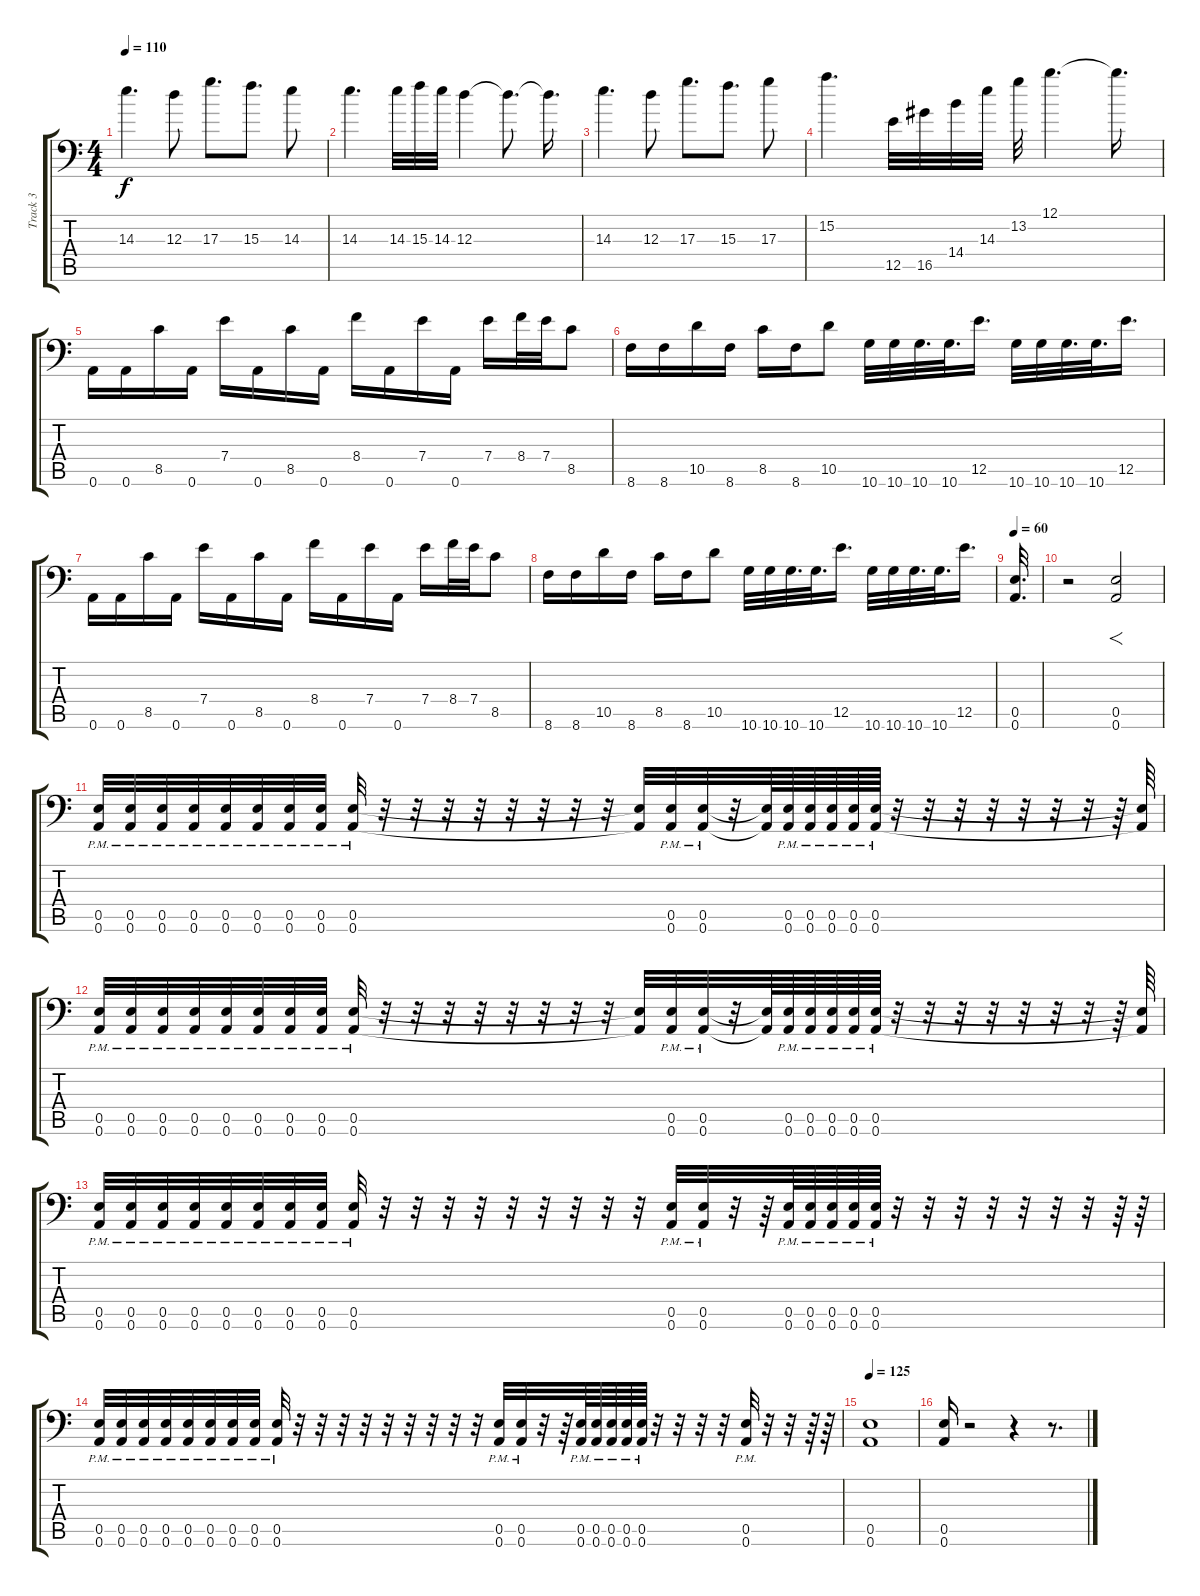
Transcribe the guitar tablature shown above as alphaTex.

\track ("Track 3" "Track 3") {instrument overdrivenguitar}
\staff {score tabs}
\tuning (B3 Gb3 D3 A2 E2 A1) {hide}
\ts (4 4)
\tempo 110
\clef f4
\ks c
14.3.4{d dy f} 12.3.8 17.3.8{d} 15.3.8{d} 14.3.8 |
14.3.4{d} 14.3.32 15.3.32 14.3.32 12.3.4 12.3{t}.8{d} 12.3{t}.16{d} |
14.3.4{d} 12.3.8 17.3.8{d} 15.3.8{d} 17.3.8 |
15.2.4{d} 12.5.32 16.5.32 14.4.32 14.3.32 13.2.32 12.1.4{d} 12.1{t}.16{d} |
0.6.16 0.6.16 8.5.16 0.6.16 7.4.16 0.6.16 8.5.16 0.6.16 8.4.16 0.6.16 7.4.16 0.6.16 7.4.16 8.4.32 7.4.32 8.5.8 |
8.6.16 8.6.16 10.5.16 8.6.16 8.5.16 8.6.16 10.5.8 10.6.32 10.6.32 10.6.32{d} 10.6.32{d} 12.5.16{d} 10.6.32 10.6.32 10.6.32{d} 10.6.32{d} 12.5.16{d} |
0.6.16 0.6.16 8.5.16 0.6.16 7.4.16 0.6.16 8.5.16 0.6.16 8.4.16 0.6.16 7.4.16 0.6.16 7.4.16 8.4.32 7.4.32 8.5.8 |
8.6.16 8.6.16 10.5.16 8.6.16 8.5.16 8.6.16 10.5.8 10.6.32 10.6.32 10.6.32{d} 10.6.32{d} 12.5.16{d} 10.6.32 10.6.32 10.6.32{d} 10.6.32{d} 12.5.16{d} |
\tempo 60
(0.5 0.6).32{d} |
r.2 (0.5 0.6).2{f} |
(0.5{pm} 0.6{pm}).32 (0.5{pm} 0.6{pm}).32 (0.5{pm} 0.6{pm}).32 (0.5{pm} 0.6{pm}).32 (0.5{pm} 0.6{pm}).32 (0.5{pm} 0.6{pm}).32 (0.5{pm} 0.6{pm}).32 (0.5{pm} 0.6{pm}).32 (0.5{pm} 0.6).32 r.32 r.32 r.32 r.32 r.32 r.32 r.32 r.32 (0.5{t} 0.6{t}).32 (0.5{pm} 0.6{pm}).32 (0.5{pm} 0.6{pm}).32 r.32 (0.5{t} 0.6{t}).64 (0.5{pm} 0.6{pm}).64 (0.5{pm} 0.6{pm}).64 (0.5{pm} 0.6{pm}).64 (0.5{pm} 0.6{pm}).64 (0.5{pm} 0.6{pm}).64 r.32 r.32 r.32 r.32 r.32 r.32 r.32 r.64 (0.5{t} 0.6{t}).64 |
(0.5{pm} 0.6{pm}).32 (0.5{pm} 0.6{pm}).32 (0.5{pm} 0.6{pm}).32 (0.5{pm} 0.6{pm}).32 (0.5{pm} 0.6{pm}).32 (0.5{pm} 0.6{pm}).32 (0.5{pm} 0.6{pm}).32 (0.5{pm} 0.6{pm}).32 (0.5{pm} 0.6{pm}).32 r.32 r.32 r.32 r.32 r.32 r.32 r.32 r.32 (0.5{t} 0.6{t}).32 (0.5{pm} 0.6{pm}).32 (0.5{pm} 0.6{pm}).32 r.32 (0.5{t} 0.6{t}).64 (0.5{pm} 0.6{pm}).64 (0.5{pm} 0.6{pm}).64 (0.5{pm} 0.6{pm}).64 (0.5{pm} 0.6{pm}).64 (0.5{pm} 0.6{pm}).64 r.32 r.32 r.32 r.32 r.32 r.32 r.32 r.64 (0.5{t} 0.6{t}).64 |
(0.5{pm} 0.6{pm}).32 (0.5{pm} 0.6{pm}).32 (0.5{pm} 0.6{pm}).32 (0.5{pm} 0.6{pm}).32 (0.5{pm} 0.6{pm}).32 (0.5{pm} 0.6{pm}).32 (0.5{pm} 0.6{pm}).32 (0.5{pm} 0.6{pm}).32 (0.5{pm} 0.6{pm}).32 r.32 r.32 r.32 r.32 r.32 r.32 r.32 r.32 r.32 (0.5{pm} 0.6{pm}).32 (0.5{pm} 0.6{pm}).32 r.32 r.64 (0.5{pm} 0.6{pm}).64 (0.5{pm} 0.6{pm}).64 (0.5{pm} 0.6{pm}).64 (0.5{pm} 0.6{pm}).64 (0.5{pm} 0.6{pm}).64 r.32 r.32 r.32 r.32 r.32 r.32 r.32 r.64 r.64 |
(0.5{pm} 0.6{pm}).32 (0.5{pm} 0.6{pm}).32 (0.5{pm} 0.6{pm}).32 (0.5{pm} 0.6{pm}).32 (0.5{pm} 0.6{pm}).32 (0.5{pm} 0.6{pm}).32 (0.5{pm} 0.6{pm}).32 (0.5{pm} 0.6{pm}).32 (0.5{pm} 0.6{pm}).32 r.32 r.32 r.32 r.32 r.32 r.32 r.32 r.32 r.32 (0.5{pm} 0.6{pm}).32 (0.5{pm} 0.6{pm}).32 r.32 r.64 (0.5{pm} 0.6{pm}).64 (0.5{pm} 0.6{pm}).64 (0.5{pm} 0.6{pm}).64 (0.5{pm} 0.6{pm}).64 (0.5{pm} 0.6{pm}).64 r.32 r.32 r.32 r.32 (0.5{pm} 0.6{pm}).32 r.32 r.32 r.64 r.64 |
\tempo 125
(0.5 0.6).1 |
(0.5 0.6).16 r.2 r.4 r.8{d}
